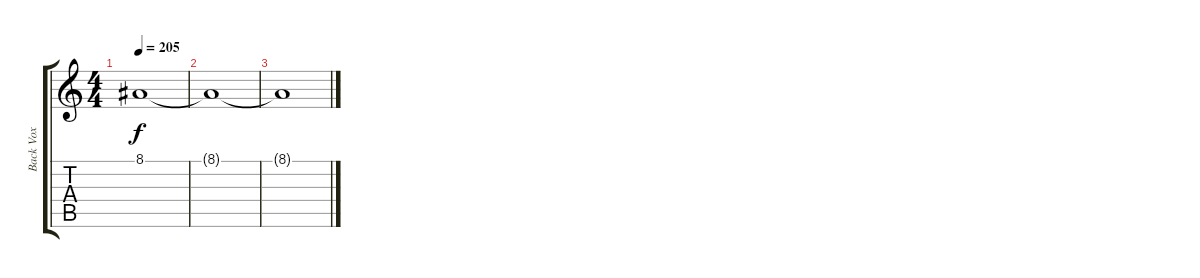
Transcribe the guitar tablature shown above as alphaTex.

\track ("Back Vox" "Back Vox") {instrument clarinet}
\staff {score tabs}
\tuning (D4 A3 F3 C3 G2 D2) {hide}
\ts (4 4)
\tempo 205
\clef g2
\ks c
8.1{t}.1{dy f} |
8.1{t}.1 |
8.1{t}.1
